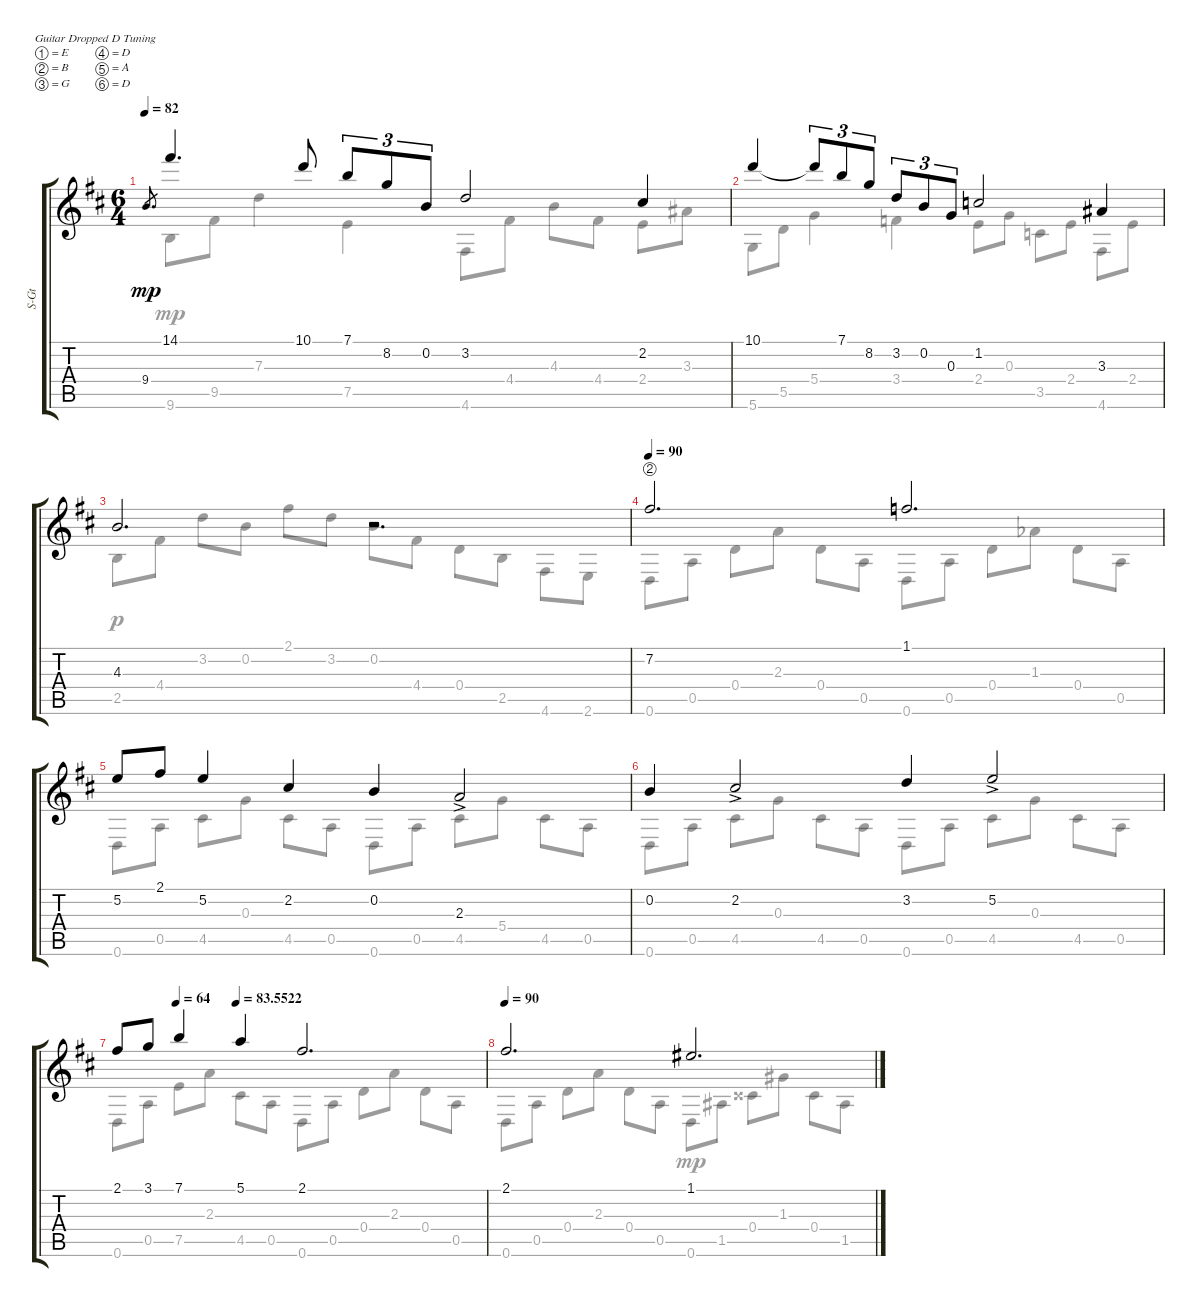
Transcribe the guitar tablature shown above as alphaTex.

\defaultSystemsLayout 4
\bracketExtendMode groupsimilarinstruments
\track ("Steel Guitar" "S-Gt") {instrument acousticguitarsteel}
\staff {score tabs}
\tuning (E4 B3 G3 D3 A2 D2)
\voice
\ts (6 4)
\tempo 82
\clef g2
\ks d
9.4{acc forcenatural}.8{d gr dy mp beam Up} 14.1{acc #}.4{d beam Up} 10.1{acc forcenatural}.8{beam Up} 7.1{acc forcenatural}.8{tu (3 2) beam Up} 8.2{acc forcenatural}.8{tu (3 2) beam Up} 0.2{acc forcenatural}.8{tu (3 2) beam Up} 3.2{acc forcenatural}.2{beam Up} 2.2{acc #}.4{beam Up} |
10.1{acc forcenatural}.4{beam Up} 10.1{t acc forcenatural}.8{tu (3 2) beam Up} 7.1{acc forcenatural}.8{tu (3 2) beam Up} 8.2{acc forcenatural}.8{tu (3 2) beam Up} 3.2{acc forcenatural}.8{tu (3 2) beam Up} 0.2{acc forcenatural}.8{tu (3 2) beam Up} 0.3{acc forcenatural}.8{tu (3 2) beam Up} 1.2{acc forcenatural}.2{beam Up} 3.3{acc #}.4{beam Up} |
4.3{acc forcenatural}.2{d beam Up} r.2{d beam Up} |
\tempo 90
7.2{string acc #}.2{d beam Up} 1.1{acc forcenatural}.2{d beam Up} |
5.2{acc forcenatural}.8{beam Up} 2.1{acc #}.8{beam Up} 5.2{acc forcenatural}.4{beam Up} 2.2{acc #}.4{beam Up} 0.2{acc forcenatural}.4{beam Up} 2.3{ac acc forcenatural}.2{beam Up} |
0.2{acc forcenatural}.4{beam Up} 2.2{ac acc #}.2{beam Up} 3.2{acc forcenatural}.4{beam Up} 5.2{ac acc forcenatural}.2{beam Up} |
\tempo (64 0.1625)
\tempo (83.5522 0.325)
2.1{acc #}.8{beam Up} 3.1{acc forcenatural}.8{beam Up} 7.1{acc forcenatural}.4{beam Up} 5.1{acc forcenatural}.4{beam Up} 2.1{acc #}.2{d beam Up} |
\tempo 90
2.1{acc #}.2{d beam Up} 1.1{acc #}.2{d beam Up}
\voice
\clef g2
\ottava regular
\simile none
\ks d
9.6{acc forcenatural}.8{dy mp beam Down} 9.5{acc #}.8{beam Down} 7.3{acc forcenatural}.4{beam Down} 7.5{acc forcenatural}.4{beam Down} 4.6{acc #}.8{beam Down} 4.4{acc #}.8{beam Down} 4.3{acc forcenatural}.8{beam Down} 4.4{acc #}.8{beam Down} 2.4{acc forcenatural}.8{beam Down} 3.3{acc #}.8{beam Down} |
5.6{acc forcenatural}.8{beam Down} 5.5{acc forcenatural}.8{beam Down} 5.4{acc forcenatural}.4{beam Down} 3.4{acc forcenatural}.4{beam Down} 2.4{acc forcenatural}.8{beam Down} 0.3{acc forcenatural}.8{beam Down} 3.5{acc forcenatural}.8{beam Down} 2.4{acc forcenatural}.8{beam Down} 4.6{acc #}.8{beam Down} 2.4{acc forcenatural}.8{beam Down} |
2.5{acc forcenatural}.8{dy p beam Down} 4.4{acc #}.8{beam Down} 3.2{acc forcenatural}.8{beam Down} 0.2{acc forcenatural}.8{beam Down} 2.1{acc #}.8{beam Down} 3.2{acc forcenatural}.8{beam Down} 0.2{acc forcenatural}.8{beam Down} 4.4{acc #}.8{beam Down} 0.4{acc forcenatural}.8{beam Down} 2.5{acc forcenatural}.8{beam Down} 4.6{acc #}.8{beam Down} 2.6{acc forcenatural}.8{beam Down} |
0.6{acc forcenatural}.8{beam Down} 0.5{acc forcenatural}.8{beam Down} 0.4{acc forcenatural}.8{beam Down} 2.3{acc forcenatural}.8{beam Down} 0.4{acc forcenatural}.8{beam Down} 0.5{acc forcenatural}.8{beam Down} 0.6{acc forcenatural}.8{beam Down} 0.5{acc forcenatural}.8{beam Down} 0.4{acc forcenatural}.8{beam Down} 1.3{acc b}.8{beam Down} 0.4{acc forcenatural}.8{beam Down} 0.5{acc forcenatural}.8{beam Down} |
0.6{acc forcenatural}.8{beam Down} 0.5{acc forcenatural}.8{beam Down} 4.5{acc #}.8{beam Down} 0.3{acc forcenatural}.8{beam Down} 4.5{acc #}.8{beam Down} 0.5{acc forcenatural}.8{beam Down} 0.6{acc forcenatural}.8{beam Down} 0.5{acc forcenatural}.8{beam Down} 4.5{acc #}.8{beam Down} 5.4{acc forcenatural}.8{beam Down} 4.5{acc #}.8{beam Down} 0.5{acc forcenatural}.8{beam Down} |
0.6{acc forcenatural}.8{beam Down} 0.5{acc forcenatural}.8{beam Down} 4.5{acc #}.8{beam Down} 0.3{acc forcenatural}.8{beam Down} 4.5{acc #}.8{beam Down} 0.5{acc forcenatural}.8{beam Down} 0.6{acc forcenatural}.8{beam Down} 0.5{acc forcenatural}.8{beam Down} 4.5{acc #}.8{beam Down} 0.3{acc forcenatural}.8{beam Down} 4.5{acc #}.8{beam Down} 0.5{acc forcenatural}.8{beam Down} |
0.6{acc forcenatural}.8{beam Down} 0.5{acc forcenatural}.8{beam Down} 7.5{acc forcenatural}.8{beam Down} 2.3{acc forcenatural}.8{beam Down} 4.5{acc #}.8{beam Down} 0.5{acc forcenatural}.8{beam Down} 0.6{acc forcenatural}.8{beam Down} 0.5{acc forcenatural}.8{beam Down} 0.4{acc forcenatural}.8{beam Down} 2.3{acc forcenatural}.8{beam Down} 0.4{acc forcenatural}.8{beam Down} 0.5{acc forcenatural}.8{beam Down} |
0.6{acc forcenatural}.8{beam Down} 0.5{acc forcenatural}.8{beam Down} 0.4{acc forcenatural}.8{beam Down} 2.3{acc forcenatural}.8{beam Down} 0.4{acc forcenatural}.8{beam Down} 0.5{acc forcenatural}.8{beam Down} 0.6{acc forcenatural}.8{dy mp beam Down} 1.5{acc #}.8{beam Down} 0.4{acc x}.8{beam Down} 1.3{acc #}.8{beam Down} 0.4{acc x}.8{beam Down} 1.5{acc #}.8{beam Down}
